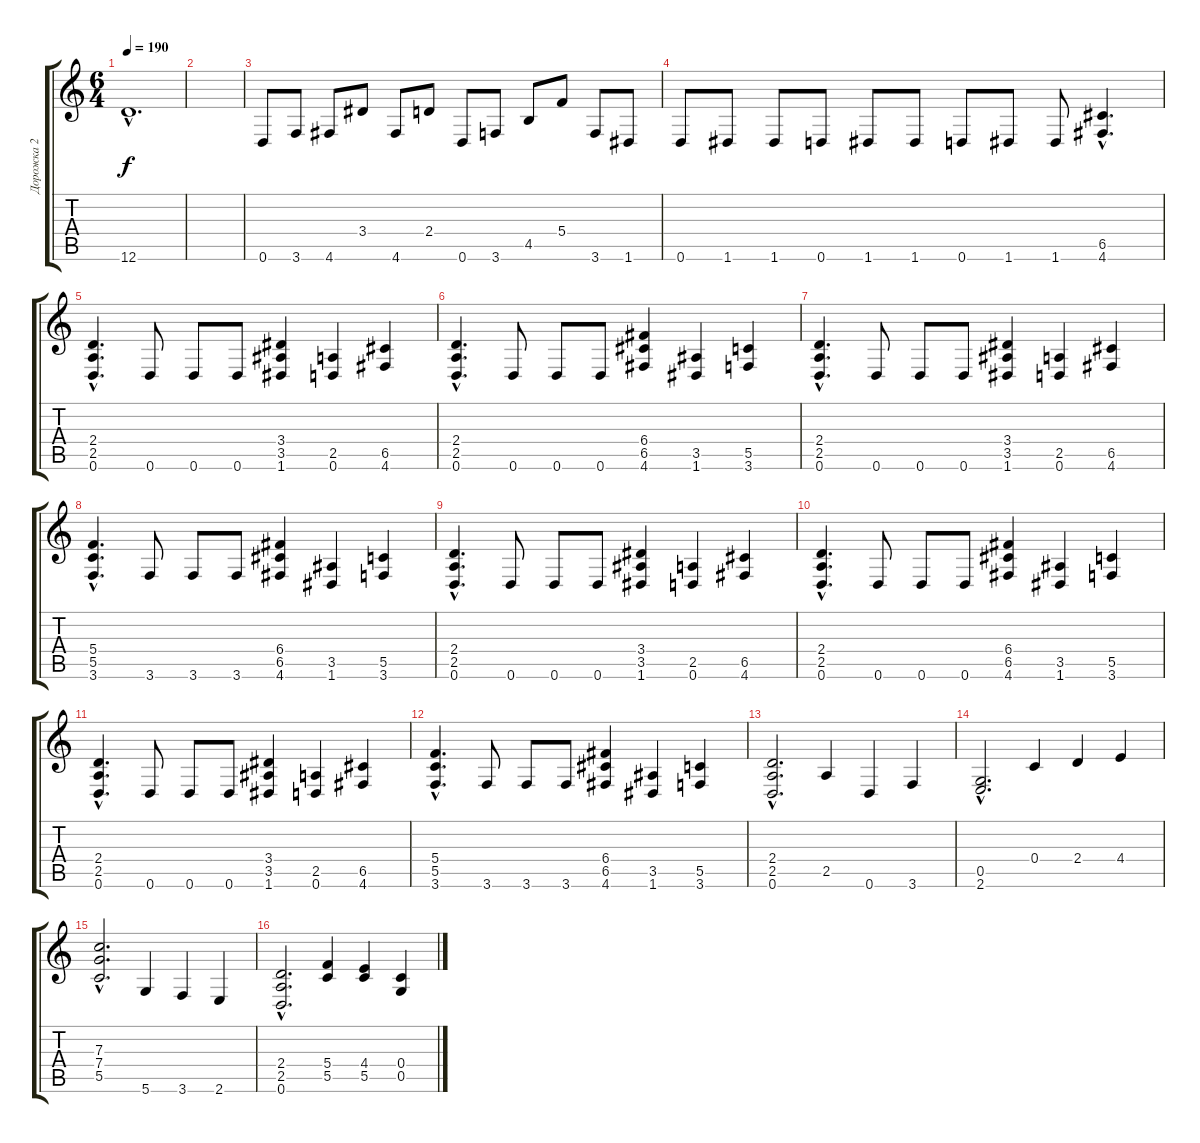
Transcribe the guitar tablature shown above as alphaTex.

\track ("Дорожка 2" "Дорожка 2") {instrument overdrivenguitar}
\staff {score tabs}
\tuning (D4 A3 F3 C3 G2 D2) {hide}
\ts (6 4)
\tempo 190
\clef g2
\ks c
12.6{hac}.1{d dy f} |
|
0.6.8 3.6.8 4.6.8 3.4.8 4.6.8 2.4.8 0.6.8 3.6.8 4.5.8 5.4.8 3.6.8 1.6.8 |
0.6.8 1.6.8 1.6.8 0.6.8 1.6.8 1.6.8 0.6.8 1.6.8 1.6.8 (6.5{hac} 4.6{hac}).4{d} |
(2.4{hac} 2.5{hac} 0.6{hac}).4{d} 0.6.8 0.6.8 0.6.8 (3.4 3.5 1.6).4 (2.5 0.6).4 (6.5 4.6).4 |
(2.4{hac} 2.5{hac} 0.6{hac}).4{d} 0.6.8 0.6.8 0.6.8 (6.4 6.5 4.6).4 (3.5 1.6).4 (5.5 3.6).4 |
(2.4{hac} 2.5{hac} 0.6{hac}).4{d} 0.6.8 0.6.8 0.6.8 (3.4 3.5 1.6).4 (2.5 0.6).4 (6.5 4.6).4 |
(5.4{hac} 5.5{hac} 3.6{hac}).4{d} 3.6.8 3.6.8 3.6.8 (6.4 6.5 4.6).4 (3.5 1.6).4 (5.5 3.6).4 |
(2.4{hac} 2.5{hac} 0.6{hac}).4{d} 0.6.8 0.6.8 0.6.8 (3.4 3.5 1.6).4 (2.5 0.6).4 (6.5 4.6).4 |
(2.4{hac} 2.5{hac} 0.6{hac}).4{d} 0.6.8 0.6.8 0.6.8 (6.4 6.5 4.6).4 (3.5 1.6).4 (5.5 3.6).4 |
(2.4{hac} 2.5{hac} 0.6{hac}).4{d} 0.6.8 0.6.8 0.6.8 (3.4 3.5 1.6).4 (2.5 0.6).4 (6.5 4.6).4 |
(5.4{hac} 5.5{hac} 3.6{hac}).4{d} 3.6.8 3.6.8 3.6.8 (6.4 6.5 4.6).4 (3.5 1.6).4 (5.5 3.6).4 |
(2.4{hac} 2.5{hac} 0.6{hac}).2{d} 2.5.4 0.6.4 3.6.4 |
(0.5{hac} 2.6{hac}).2{d} 0.4.4 2.4.4 4.4.4 |
(7.3{hac} 7.4{hac} 5.5{hac}).2{d} 5.6.4 3.6.4 2.6.4 |
(2.4{hac} 2.5{hac} 0.6{hac}).2{d} (5.4 5.5).4 (4.4 5.5).4 (0.4 0.5).4
